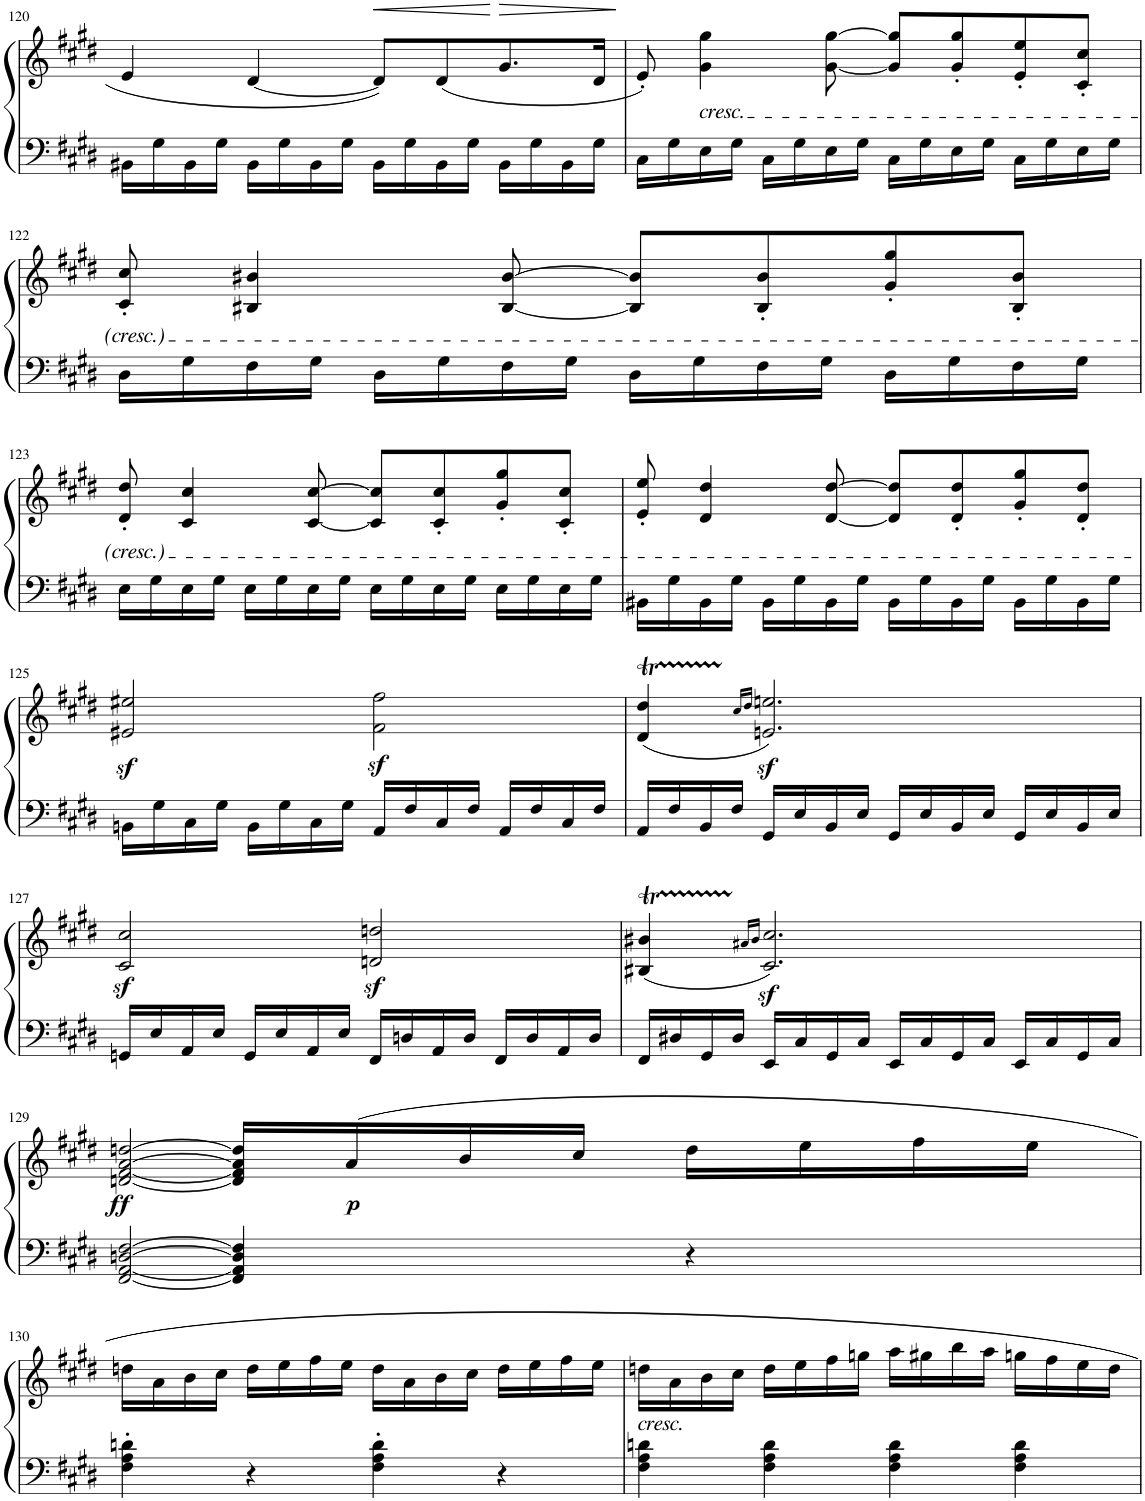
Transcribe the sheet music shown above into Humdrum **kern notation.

**kern	**kern	**dynam
*part1	*part1	*part1
*staff2	*staff1	*staff1/2
*I"Piano	*	*
*I'Pno.	*	*
!!LO:PB:g=z
*clefF4	*clefG2	*
*k[f#c#g#d#]	*k[f#c#g#d#]	*
*M4/4	*M4/4	*
*met(c)	*met(c)	*
=120	=120	=120
16BB#X\LL	4e/	.
16G#\	.	.
16BB#\	.	.
16G#\JJ	.	.
16BB#\LL	[4d#/	.
16G#\	.	.
16BB#\	.	.
16G#\JJ	.	.
!	!	!LO:HP:b
16BB#\LL	8d#/L]	<
16G#\	.	.
16BB#\	(8d#/	.
16G#\JJ	.	.
!	!	!LO:HP:n=1:b
16BB#\LL	8.g#/	[ >
16G#\	.	.
16BB#\	.	.
16G#\JJ	16d#/Jk	.
.	.	]
=121	=121	=121
16C#\LL	8e'/)	.
16G#\	.	.
!	!LO:TX:b:i:t=cresc.	!
16E\	4g#\ 4gg#\	.
16G#\JJ	.	.
16C#\LL	.	.
16G#\	.	.
16E\	[8g#\ [8gg#\	.
16G#\JJ	.	.
16C#\LL	8g#/] 8gg#/]L	.
16G#\	.	.
16E\	8g#/' 8gg#/'	.
16G#\JJ	.	.
16C#\LL	8e/' 8ee/'	.
16G#\	.	.
16E\	8c#/' 8cc#/'J	.
16G#\JJ	.	.
!!LO:LB:g=z
=122	=122	=122
16D#\LL	8c#/' 8cc#/'	.
16G#\	.	.
16F#\	4B#X/ 4b#X/	.
16G#\JJ	.	.
16D#\LL	.	.
16G#\	.	.
16F#\	[8B#/ [8b#/	.
16G#\JJ	.	.
16D#\LL	8B#/] 8b#/]L	.
16G#\	.	.
16F#\	8B#/' 8b#/'	.
16G#\JJ	.	.
16D#\LL	8g#/' 8gg#/'	.
16G#\	.	.
16F#\	8B#/' 8b#/'J	.
16G#\JJ	.	.
!!LO:LB:g=z
=123	=123	=123
16E\LL	8d#/' 8dd#/'	.
16G#\	.	.
16E\	4c#/ 4cc#/	.
16G#\JJ	.	.
16E\LL	.	.
16G#\	.	.
16E\	[8c#/ [8cc#/	.
16G#\JJ	.	.
16E\LL	8c#/] 8cc#/]L	.
16G#\	.	.
16E\	8c#/' 8cc#/'	.
16G#\JJ	.	.
16E\LL	8g#/' 8gg#/'	.
16G#\	.	.
16E\	8c#/' 8cc#/'J	.
16G#\JJ	.	.
=124	=124	=124
16BB#X\LL	8e/' 8ee/'	.
16G#\	.	.
16BB#\	4d#/ 4dd#/	.
16G#\JJ	.	.
16BB#\LL	.	.
16G#\	.	.
16BB#\	[8d#/ [8dd#/	.
16G#\JJ	.	.
16BB#\LL	8d#/] 8dd#/]L	.
16G#\	.	.
16BB#\	8d#/' 8dd#/'	.
16G#\JJ	.	.
16BB#\LL	8g#/' 8gg#/'	.
16G#\	.	.
16BB#\	8d#/' 8dd#/'J	.
16G#\JJ	.	.
!!LO:LB:g=z
=125	=125	=125
16BBn\LL	2e#X/z< 2ee#X/z<	.
16G#\	.	.
16C#\	.	.
16G#\JJ	.	.
16BB\LL	.	.
16G#\	.	.
16C#\	.	.
16G#\JJ	.	.
16AA/LL	2f#\z< 2ff#\z<	.
16F#/	.	.
16C#/	.	.
16F#/JJ	.	.
16AA/LL	.	.
16F#/	.	.
16C#/	.	.
16F#/JJ	.	.
=126	=126	=126
16AA/LL	(4d#/T 4dd#/T	.
16F#/	.	.
16BB/	.	.
16F#/JJ	.	.
.	16qcc#/LL	.
.	16qdd#/JJ	.
16GG#/LL	2.en/z< 2.een/z<)	.
16E/	.	.
16BB/	.	.
16E/JJ	.	.
16GG#/LL	.	.
16E/	.	.
16BB/	.	.
16E/JJ	.	.
16GG#/LL	.	.
16E/	.	.
16BB/	.	.
16E/JJ	.	.
!!LO:LB:g=z
=127	=127	=127
16GGn/LL	2c#/z< 2cc#/z<	.
16E/	.	.
16AA/	.	.
16E/JJ	.	.
16GG/LL	.	.
16E/	.	.
16AA/	.	.
16E/JJ	.	.
16FF#/LL	2dn/z< 2ddn/z<	.
16Dn/	.	.
16AA/	.	.
16D/JJ	.	.
16FF#/LL	.	.
16D/	.	.
16AA/	.	.
16D/JJ	.	.
=128	=128	=128
16FF#/LL	(4B#X/T 4b#X/T	.
16D#X/	.	.
16GG#/	.	.
16D#/JJ	.	.
.	16qa#X/LL	.
.	16qb#/JJ	.
16EE/LL	2.c#/z< 2.cc#/z<)	.
16C#/	.	.
16GG#/	.	.
16C#/JJ	.	.
16EE/LL	.	.
16C#/	.	.
16GG#/	.	.
16C#/JJ	.	.
16EE/LL	.	.
16C#/	.	.
16GG#/	.	.
16C#/JJ	.	.
!!LO:LB:g=z
=129	=129	=129
!	!	!LO:DY:b
[2FF#/ [2AA/ [2Dn/ [2F#/	[2dn/ [2f#/ [>2a/ [2ddn/	ff
4FF#/] 4AA/] 4D/] 4F#/]	16d/] 16f#/] 16a/] 16dd/]LL	.
!	!	!LO:DY:b
.	16a/	p
.	16b/	.
.	16cc#/JJ	.
4r	16dd\LL	.
.	16ee\	.
.	16ff#\	.
.	16ee\JJ	.
!!LO:LB:g=z
=130	=130	=130
4F#\' 4A\' 4dn\'	16ddn\LL	.
.	16a\	.
.	16b\	.
.	16cc#\JJ	.
4r	16dd\LL	.
.	16ee\	.
.	16ff#\	.
.	16ee\JJ	.
4F#\' 4A\' 4d\'	16dd\LL	.
.	16a\	.
.	16b\	.
.	16cc#\JJ	.
4r	16dd\LL	.
.	16ee\	.
.	16ff#\	.
.	16ee\JJ	.
=131	=131	=131
!	!LO:TX:b:i:t=cresc.	!
4F#\ 4A\ 4dn\	16ddn\LL	.
.	16a\	.
.	16b\	.
.	16cc#\JJ	.
4F#\ 4A\ 4d\	16dd\LL	.
.	16ee\	.
.	16ff#\	.
.	16ggn\JJ	.
4F#\ 4A\ 4d\	16aa\LL	.
.	16gg#X\	.
.	16bb\	.
.	16aa\JJ	.
4F#\ 4A\ 4d\	16ggn\LL	.
.	16ff#\	.
.	16ee\	.
.	16dd\JJ	.
=	=	=
*-	*-	*-
